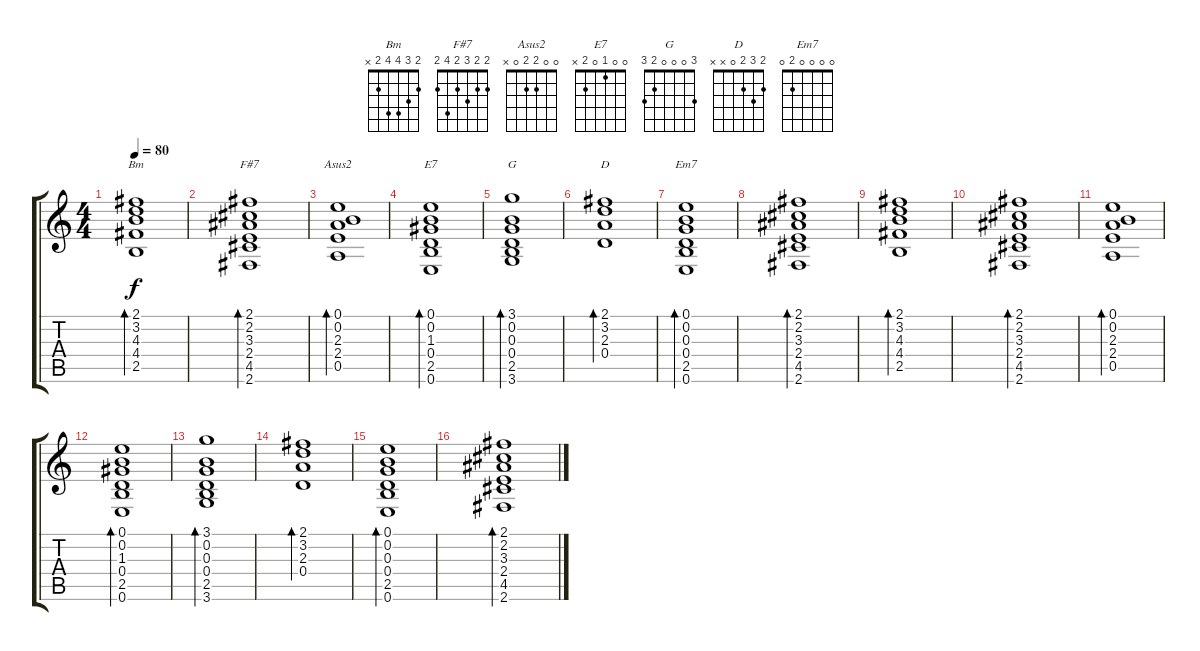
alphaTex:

\track "" {instrument acousticguitarsteel}
\staff {score tabs}
\tuning (E4 B3 G3 D3 A2 E2) {hide}
\chord ("Bm" 2 3 4 4 2 x)
\chord ("F#7" 2 2 3 2 4 2)
\chord ("Asus2" 0 0 2 2 0 x)
\chord ("E7" 0 0 1 0 2 x)
\chord ("G" 3 0 0 0 2 3)
\chord ("D" 2 3 2 0 x x)
\chord ("Em7" 0 0 0 0 2 0)
\ts (4 4)
\tempo 80
\clef g2
\ks c
(2.1 3.2 4.3 4.4 2.5).1{bd 120 ch "Bm" dy f instrument acousticguitarsteel} |
(2.1 2.2 3.3 2.4 4.5 2.6).1{bd 120 ch "F#7"} |
(0.1 0.2 2.3 2.4 0.5).1{bd 120 ch "Asus2"} |
(0.1 0.2 1.3 0.4 2.5 0.6).1{bd 120 ch "E7"} |
(3.1 0.2 0.3 0.4 2.5 3.6).1{bd 120 ch "G"} |
(2.1 3.2 2.3 0.4).1{bd 120 ch "D"} |
(0.1 0.2 0.3 0.4 2.5 0.6).1{bd 120 ch "Em7"} |
(2.1 2.2 3.3 2.4 4.5 2.6).1{bd 120} |
(2.1 3.2 4.3 4.4 2.5).1{bd 120} |
(2.1 2.2 3.3 2.4 4.5 2.6).1{bd 120} |
(0.1 0.2 2.3 2.4 0.5).1{bd 120} |
(0.1 0.2 1.3 0.4 2.5 0.6).1{bd 120} |
(3.1 0.2 0.3 0.4 2.5 3.6).1{bd 120} |
(2.1 3.2 2.3 0.4).1{bd 120} |
(0.1 0.2 0.3 0.4 2.5 0.6).1{bd 120} |
(2.1 2.2 3.3 2.4 4.5 2.6).1{bd 120}
